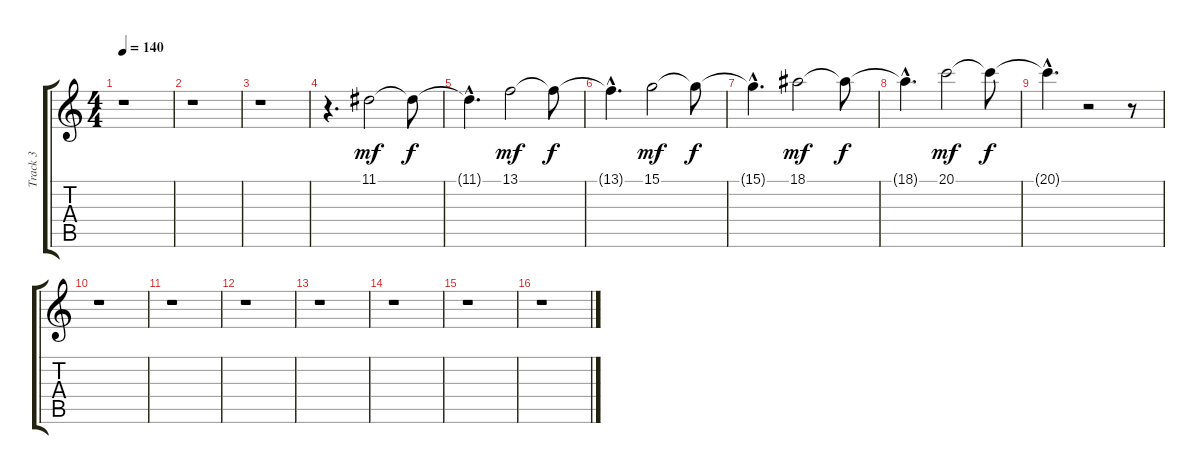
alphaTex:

\track ("Track 3" "Track 3") {instrument tubularbells}
\staff {score tabs}
\tuning (E4 B3 G3 D3 A2 E2) {hide}
\ts (4 4)
\tempo 140
\clef g2
\ks c
r.1{dy mf} |
r.1 |
r.1 |
r.4{d} 11.1.2 11.1{t}.8{dy f} |
11.1{hac t}.4{d} 13.1.2{dy mf} 13.1{t}.8{dy f} |
13.1{hac t}.4{d} 15.1.2{dy mf} 15.1{t}.8{dy f} |
15.1{hac t}.4{d} 18.1.2{dy mf} 18.1{t}.8{dy f} |
18.1{hac t}.4{d} 20.1.2{dy mf} 20.1{t}.8{dy f} |
20.1{hac t}.4{d} r.2 r.8 |
r.1 |
r.1 |
r.1 |
r.1 |
r.1 |
r.1 |
r.1
